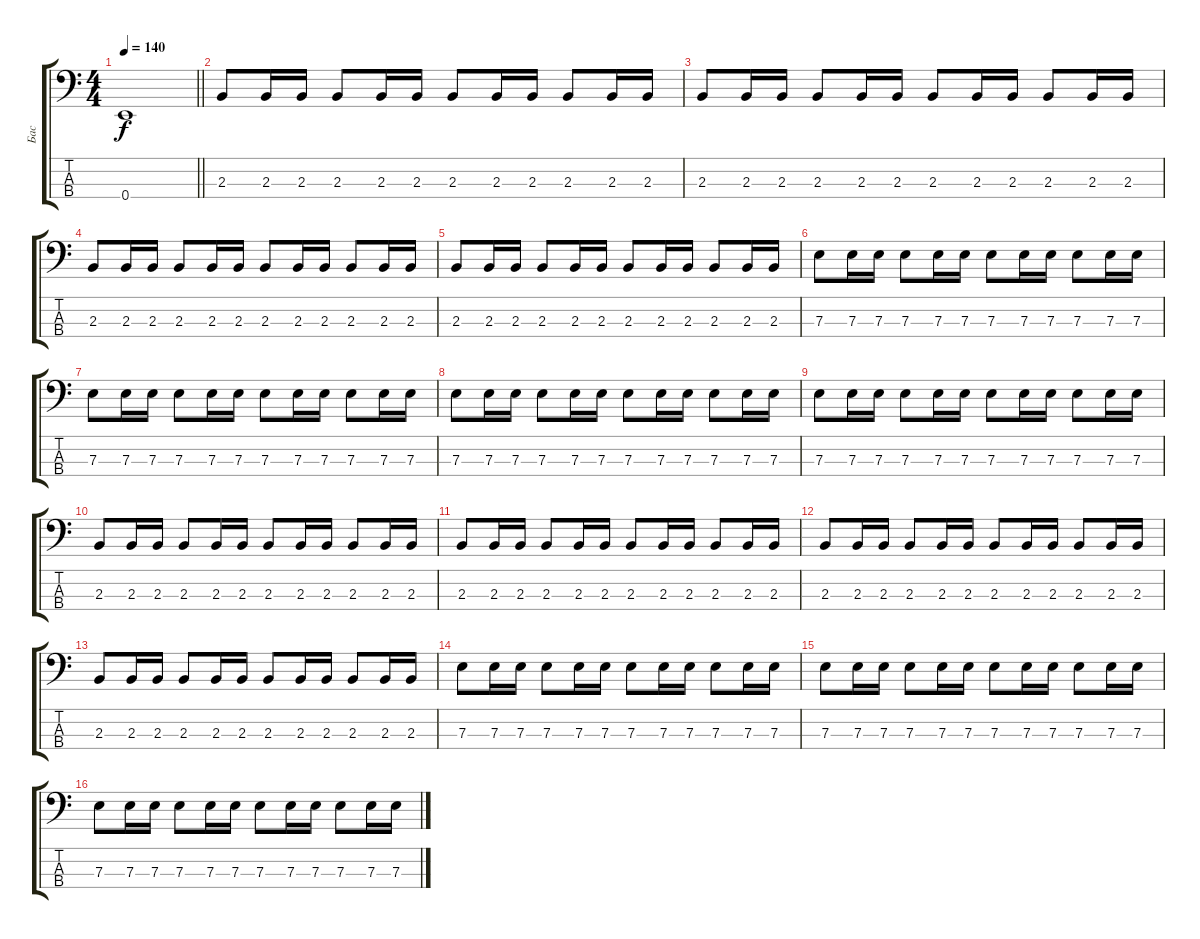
\track ("Бас" "Бас") {instrument electricbassfinger}
\staff {score tabs}
\tuning (G2 D2 A1 E1) {hide}
\ts (4 4)
\tempo 140
\clef f4
\barLineRight lightlight
\ks c
0.4{t}.1{dy f} |
2.3.8 2.3.16 2.3.16 2.3.8 2.3.16 2.3.16 2.3.8 2.3.16 2.3.16 2.3.8 2.3.16 2.3.16 |
2.3.8 2.3.16 2.3.16 2.3.8 2.3.16 2.3.16 2.3.8 2.3.16 2.3.16 2.3.8 2.3.16 2.3.16 |
2.3.8 2.3.16 2.3.16 2.3.8 2.3.16 2.3.16 2.3.8 2.3.16 2.3.16 2.3.8 2.3.16 2.3.16 |
2.3.8 2.3.16 2.3.16 2.3.8 2.3.16 2.3.16 2.3.8 2.3.16 2.3.16 2.3.8 2.3.16 2.3.16 |
7.3.8 7.3.16 7.3.16 7.3.8 7.3.16 7.3.16 7.3.8 7.3.16 7.3.16 7.3.8 7.3.16 7.3.16 |
7.3.8 7.3.16 7.3.16 7.3.8 7.3.16 7.3.16 7.3.8 7.3.16 7.3.16 7.3.8 7.3.16 7.3.16 |
7.3.8 7.3.16 7.3.16 7.3.8 7.3.16 7.3.16 7.3.8 7.3.16 7.3.16 7.3.8 7.3.16 7.3.16 |
7.3.8 7.3.16 7.3.16 7.3.8 7.3.16 7.3.16 7.3.8 7.3.16 7.3.16 7.3.8 7.3.16 7.3.16 |
2.3.8 2.3.16 2.3.16 2.3.8 2.3.16 2.3.16 2.3.8 2.3.16 2.3.16 2.3.8 2.3.16 2.3.16 |
2.3.8 2.3.16 2.3.16 2.3.8 2.3.16 2.3.16 2.3.8 2.3.16 2.3.16 2.3.8 2.3.16 2.3.16 |
2.3.8 2.3.16 2.3.16 2.3.8 2.3.16 2.3.16 2.3.8 2.3.16 2.3.16 2.3.8 2.3.16 2.3.16 |
2.3.8 2.3.16 2.3.16 2.3.8 2.3.16 2.3.16 2.3.8 2.3.16 2.3.16 2.3.8 2.3.16 2.3.16 |
7.3.8 7.3.16 7.3.16 7.3.8 7.3.16 7.3.16 7.3.8 7.3.16 7.3.16 7.3.8 7.3.16 7.3.16 |
7.3.8 7.3.16 7.3.16 7.3.8 7.3.16 7.3.16 7.3.8 7.3.16 7.3.16 7.3.8 7.3.16 7.3.16 |
7.3.8 7.3.16 7.3.16 7.3.8 7.3.16 7.3.16 7.3.8 7.3.16 7.3.16 7.3.8 7.3.16 7.3.16
